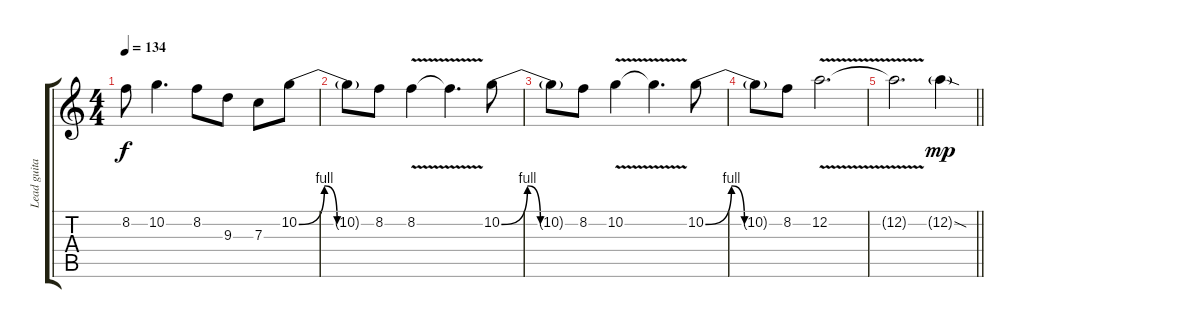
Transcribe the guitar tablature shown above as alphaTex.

\track ("Lead guitar" "Lead guita") {instrument overdrivenguitar}
\staff {score tabs}
\tuning (D4 A3 F3 C3 G2 D2) {hide}
\ts (4 4)
\tempo 134
\clef g2
\ks c
8.2.8{dy f} 10.2.4{d} 8.2.8 9.3.8 7.3.8 10.2{be (custom 0 0 20 4 30 0 60 0)}.8 |
10.2{t}.8 8.2.8 8.2{v}.4 8.2{t}.4{d} 10.2{be (custom 0 0 20 4 30 0 60 0)}.8 |
10.2{t}.8 8.2.8 10.2{v}.4 10.2{t}.4{d} 10.2{be (custom 0 0 20 4 30 0 60 0)}.8 |
10.2{t}.8 8.2.8 12.2{v}.2{d} |
\barLineRight lightlight
12.2{t}.2{d} 12.2{sod g}.4{dy mp}
